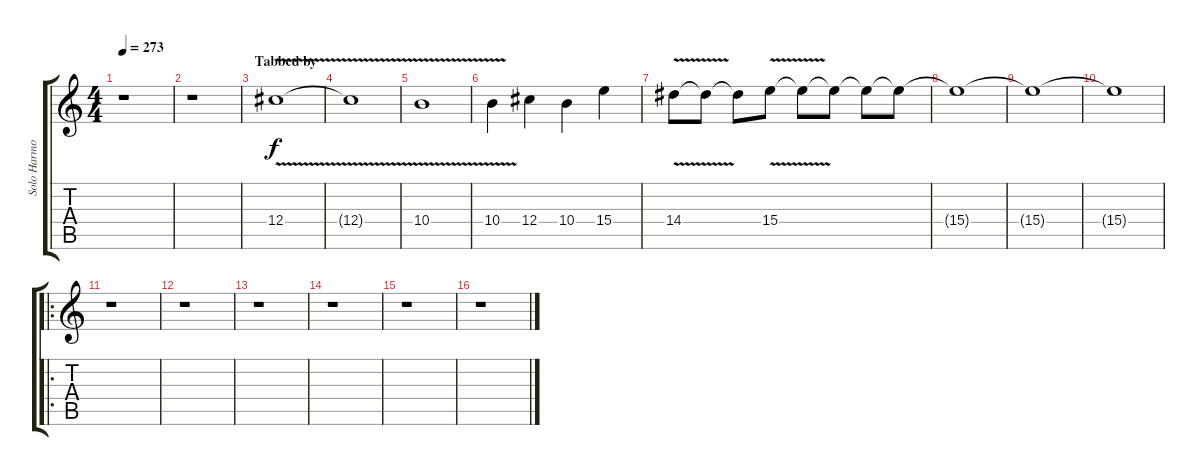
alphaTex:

\track ("Solo Harmony" "Solo Harmo") {instrument distortionguitar}
\staff {score tabs}
\tuning (Eb4 Bb3 Gb3 Db3 Ab2 Db2) {hide}
\ts (4 4)
\tempo 273
\clef g2
\ks c
r.1{dy f} |
r.1 |
\section ("" "Tabbed by")
12.4{v}.1 |
12.4{t}.1 |
10.4{v}.1 |
10.4{v}.4 12.4.4 10.4.4 15.4.4 |
14.4{v}.8 14.4{t}.8 14.4{t}.8 15.4{v}.8 15.4{t}.8 15.4{t}.8 15.4{t}.8 15.4{t}.8 |
15.4{t}.1 |
15.4{t}.1 |
15.4{t}.1 |
\ro
r.1 |
r.1 |
r.1 |
r.1 |
r.1 |
r.1
